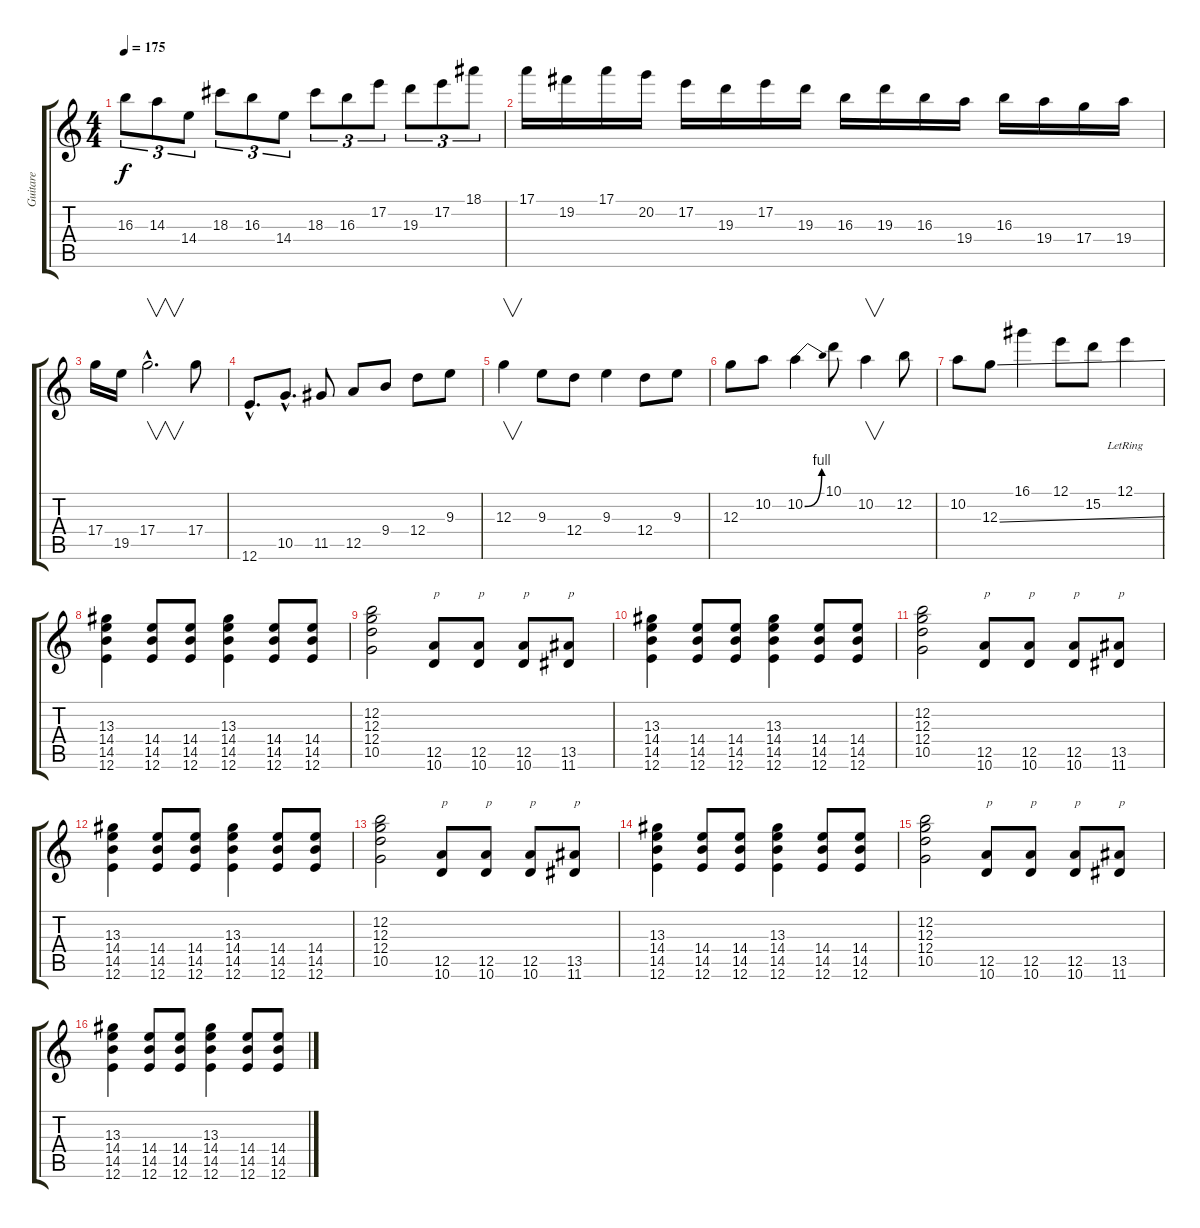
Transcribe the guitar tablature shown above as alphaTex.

\track ("Guitare" "Guitare") {instrument distortionguitar}
\staff {score tabs}
\tuning (E4 B3 G3 D3 A2 E2) {hide}
\ts (4 4)
\tempo 175
\clef g2
\ks c
16.3.8{tu (3 2) dy f} 14.3.8{tu (3 2)} 14.4.8{tu (3 2)} 18.3.8{tu (3 2)} 16.3.8{tu (3 2)} 14.4.8{tu (3 2)} 18.3.8{tu (3 2)} 16.3.8{tu (3 2)} 17.2.8{tu (3 2)} 19.3.8{tu (3 2)} 17.2.8{tu (3 2)} 18.1.8{tu (3 2)} |
17.1.16 19.2.16 17.1.16 20.2.16 17.2.16 19.3.16 17.2.16 19.3.16 16.3.16 19.3.16 16.3.16 19.4.16 16.3.16 19.4.16 17.4.16 19.4.16 |
17.4.16 19.5.16 17.4{hac}.2{v d} 17.4.8 |
12.6{hac}.8{d} 10.5{hac}.8{d} 11.5.8 12.5.8 9.4.8 12.4.8 9.3.8 |
12.3.4{v} 9.3.8 12.4.8 9.3.4 12.4.8 9.3.8 |
12.3.8 10.2.8 10.2{be (bend 0 0 60 4)}.4 10.1.8 10.2.4{v} 12.2.8 |
10.2.8 12.3{ss}.8 16.1.4 12.1.8 15.2.8 12.1{lr}.4 |
(13.3 14.4 14.5 12.6).4 (14.4 14.5 12.6).8 (14.4 14.5 12.6).8 (13.3 14.4 14.5 12.6).4 (14.4 14.5 12.6).8 (14.4 14.5 12.6).8 |
(12.2 12.3 12.4 10.5).2 (12.5 10.6).8{txt "p"} (12.5 10.6).8{txt "p"} (12.5 10.6).8{txt "p"} (13.5 11.6).8{txt "p"} |
(13.3 14.4 14.5 12.6).4 (14.4 14.5 12.6).8 (14.4 14.5 12.6).8 (13.3 14.4 14.5 12.6).4 (14.4 14.5 12.6).8 (14.4 14.5 12.6).8 |
(12.2 12.3 12.4 10.5).2 (12.5 10.6).8{txt "p"} (12.5 10.6).8{txt "p"} (12.5 10.6).8{txt "p"} (13.5 11.6).8{txt "p"} |
(13.3 14.4 14.5 12.6).4 (14.4 14.5 12.6).8 (14.4 14.5 12.6).8 (13.3 14.4 14.5 12.6).4 (14.4 14.5 12.6).8 (14.4 14.5 12.6).8 |
(12.2 12.3 12.4 10.5).2 (12.5 10.6).8{txt "p"} (12.5 10.6).8{txt "p"} (12.5 10.6).8{txt "p"} (13.5 11.6).8{txt "p"} |
(13.3 14.4 14.5 12.6).4 (14.4 14.5 12.6).8 (14.4 14.5 12.6).8 (13.3 14.4 14.5 12.6).4 (14.4 14.5 12.6).8 (14.4 14.5 12.6).8 |
(12.2 12.3 12.4 10.5).2 (12.5 10.6).8{txt "p"} (12.5 10.6).8{txt "p"} (12.5 10.6).8{txt "p"} (13.5 11.6).8{txt "p"} |
(13.3 14.4 14.5 12.6).4 (14.4 14.5 12.6).8 (14.4 14.5 12.6).8 (13.3 14.4 14.5 12.6).4 (14.4 14.5 12.6).8 (14.4 14.5 12.6).8
